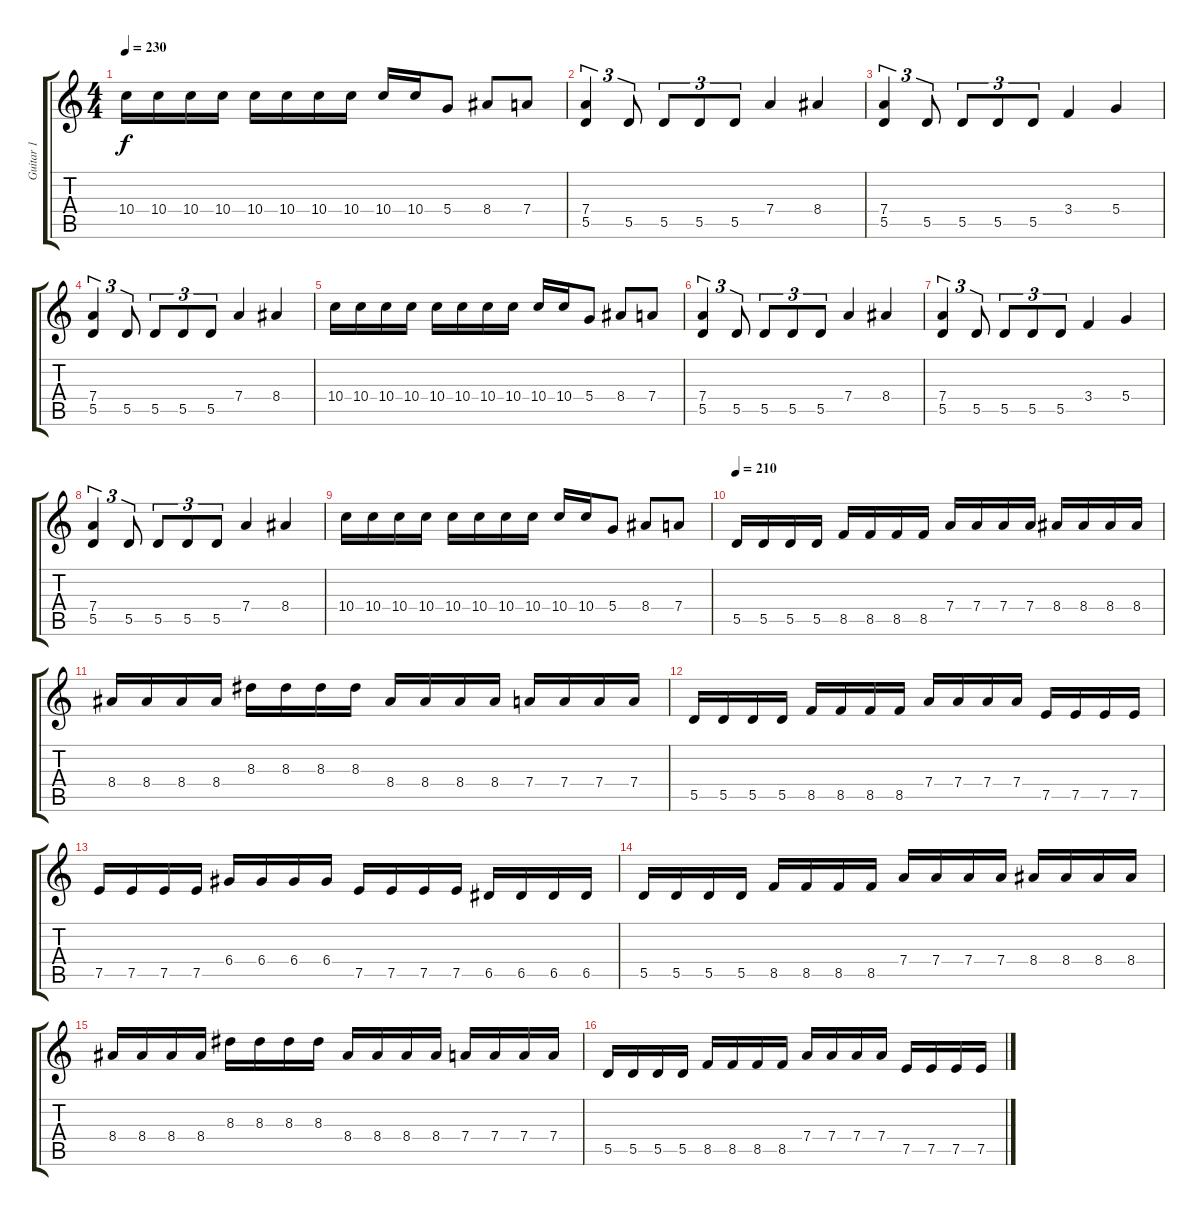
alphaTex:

\track ("Guitar 1" "Guitar 1") {instrument distortionguitar}
\staff {score tabs}
\tuning (E4 B3 G3 D3 A2 E2) {hide}
\ts (4 4)
\tempo 230
\clef g2
\ks c
10.4.16{dy f} 10.4.16 10.4.16 10.4.16 10.4.16 10.4.16 10.4.16 10.4.16 10.4.16 10.4.16 5.4.8 8.4.8 7.4.8 |
(7.4 5.5).4{tu (3 2)} 5.5.8{tu (3 2)} 5.5.8{tu (3 2)} 5.5.8{tu (3 2)} 5.5.8{tu (3 2)} 7.4.4 8.4.4 |
(7.4 5.5).4{tu (3 2)} 5.5.8{tu (3 2)} 5.5.8{tu (3 2)} 5.5.8{tu (3 2)} 5.5.8{tu (3 2)} 3.4.4 5.4.4 |
(7.4 5.5).4{tu (3 2)} 5.5.8{tu (3 2)} 5.5.8{tu (3 2)} 5.5.8{tu (3 2)} 5.5.8{tu (3 2)} 7.4.4 8.4.4 |
10.4.16 10.4.16 10.4.16 10.4.16 10.4.16 10.4.16 10.4.16 10.4.16 10.4.16 10.4.16 5.4.8 8.4.8 7.4.8 |
(7.4 5.5).4{tu (3 2)} 5.5.8{tu (3 2)} 5.5.8{tu (3 2)} 5.5.8{tu (3 2)} 5.5.8{tu (3 2)} 7.4.4 8.4.4 |
(7.4 5.5).4{tu (3 2)} 5.5.8{tu (3 2)} 5.5.8{tu (3 2)} 5.5.8{tu (3 2)} 5.5.8{tu (3 2)} 3.4.4 5.4.4 |
(7.4 5.5).4{tu (3 2)} 5.5.8{tu (3 2)} 5.5.8{tu (3 2)} 5.5.8{tu (3 2)} 5.5.8{tu (3 2)} 7.4.4 8.4.4 |
10.4.16 10.4.16 10.4.16 10.4.16 10.4.16 10.4.16 10.4.16 10.4.16 10.4.16 10.4.16 5.4.8 8.4.8 7.4.8 |
\tempo 210
5.5.16 5.5.16 5.5.16 5.5.16 8.5.16 8.5.16 8.5.16 8.5.16 7.4.16 7.4.16 7.4.16 7.4.16 8.4.16 8.4.16 8.4.16 8.4.16 |
8.4.16 8.4.16 8.4.16 8.4.16 8.3.16 8.3.16 8.3.16 8.3.16 8.4.16 8.4.16 8.4.16 8.4.16 7.4.16 7.4.16 7.4.16 7.4.16 |
5.5.16 5.5.16 5.5.16 5.5.16 8.5.16 8.5.16 8.5.16 8.5.16 7.4.16 7.4.16 7.4.16 7.4.16 7.5.16 7.5.16 7.5.16 7.5.16 |
7.5.16 7.5.16 7.5.16 7.5.16 6.4.16 6.4.16 6.4.16 6.4.16 7.5.16 7.5.16 7.5.16 7.5.16 6.5.16 6.5.16 6.5.16 6.5.16 |
5.5.16 5.5.16 5.5.16 5.5.16 8.5.16 8.5.16 8.5.16 8.5.16 7.4.16 7.4.16 7.4.16 7.4.16 8.4.16 8.4.16 8.4.16 8.4.16 |
8.4.16 8.4.16 8.4.16 8.4.16 8.3.16 8.3.16 8.3.16 8.3.16 8.4.16 8.4.16 8.4.16 8.4.16 7.4.16 7.4.16 7.4.16 7.4.16 |
5.5.16 5.5.16 5.5.16 5.5.16 8.5.16 8.5.16 8.5.16 8.5.16 7.4.16 7.4.16 7.4.16 7.4.16 7.5.16 7.5.16 7.5.16 7.5.16
